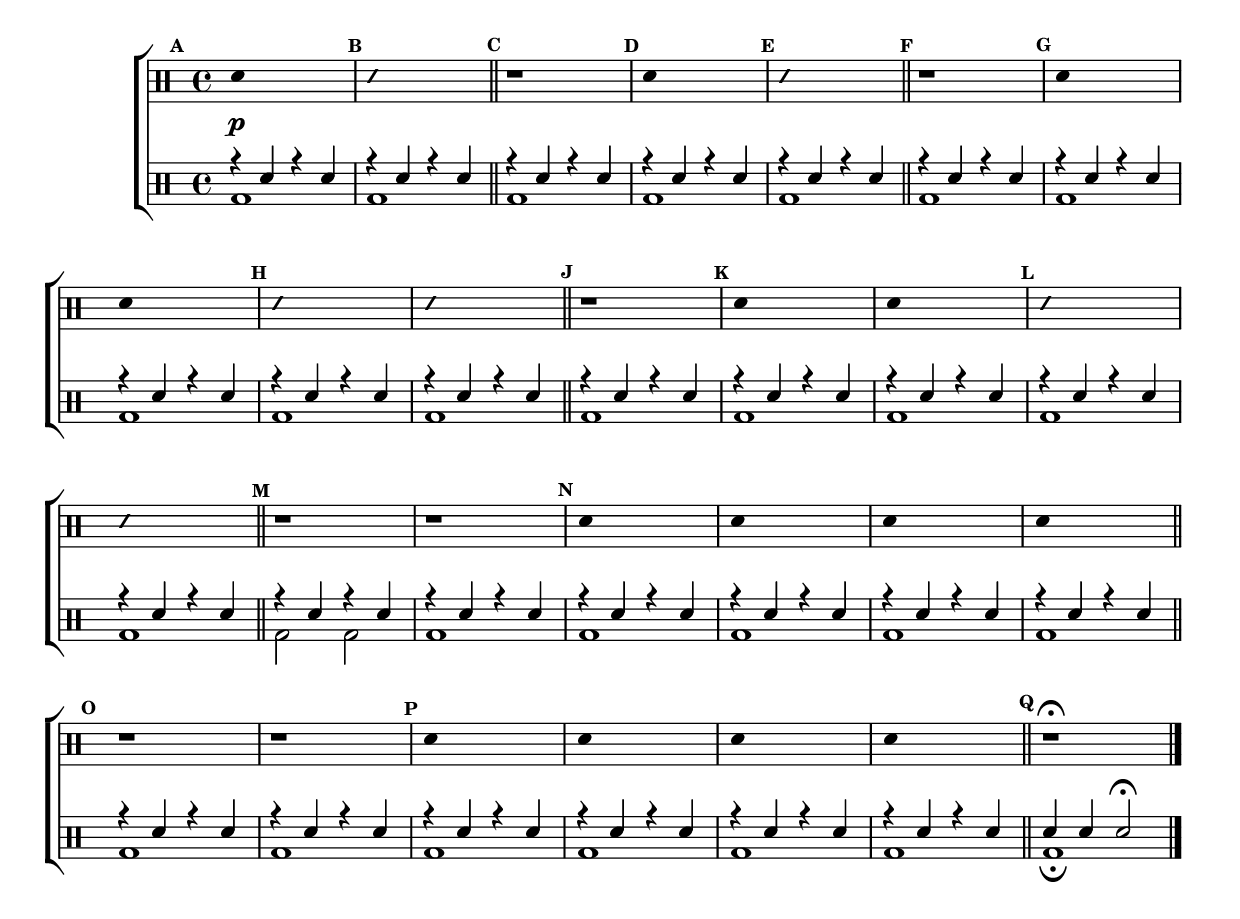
%-*- coding: utf-8 -*-

\version "2.10.00"

%\header {title = "brincando em fa maior - parte 2"}

\new ChoirStaff <<

\drummode <<

\drums {
\override Staff.TimeSignature #'style = #'()
\time 4/4 

\override Score.BarNumber #'transparent = ##t
\override Score.RehearsalMark #'font-size = #-2
\set Score.markFormatter = #format-mark-numbers

\context DrumVoice = "1" { }
\context DrumVoice = "2" { }

{ 
%1
\mark \default
\override Stem #'transparent = ##t
sn4\p s2.
\mark \default
\override NoteHead #'style = #'slash
\override NoteHead #'font-size = #-4
sn4 s2.
\revert NoteHead #'style 
\revert NoteHead #'font-size
\bar "||"


%2
\mark \default
r1
\mark \default
\override Stem #'transparent = ##t
sn4 s2.
\mark \default
\override NoteHead #'style = #'slash
\override NoteHead #'font-size = #-4
sn4 s2.
\revert NoteHead #'style 
\revert NoteHead #'font-size
\bar "||"


%3
\mark \default
r1
\mark \default
\override Stem #'transparent = ##t
sn4 s2.
sn4 s2.
\mark \default
\override NoteHead #'style = #'slash
\override NoteHead #'font-size = #-4
sn4 s2.
sn4 s2.
\revert NoteHead #'style 
\revert NoteHead #'font-size
\bar "||"


%4
\mark \default
r1
\mark \default
\override Stem #'transparent = ##t
sn4 s2.
sn4 s2.
\mark \default
\override NoteHead #'style = #'slash
\override NoteHead #'font-size = #-4
sn4 s2.
sn4 s2.
\revert NoteHead #'style 
\revert NoteHead #'font-size
\bar "||"


%5
\mark \default
r1 r1
\mark \default
\override Stem #'transparent = ##t
sn4 s2.
sn4 s2.
sn4 s2.
sn4 s2.
\bar "||"


%6
\mark \default
r1
r1
\mark \default
\override Stem #'transparent = ##t
sn4 s2.
sn4 s2.
sn4 s2.
sn4 s2.
\mark \default
\bar "||"

\mark \default
r1\fermata



\bar "|."

  
}

}


\drums {

\override Staff.TimeSignature #'style = #'()
\time 4/4 

\override Score.BarNumber #'transparent = ##t
\override Score.RehearsalMark #'font-size = #-2
\set Score.markFormatter = #format-mark-numbers

\context DrumVoice = "1" { }
\context DrumVoice = "2" { }

<<

{
r4 sn4 r4 sn4
r4 sn4 r4 sn4
r4 sn4 r4 sn4
r4 sn4 r4 sn4
r4 sn4 r4 sn4
r4 sn4 r4 sn4
r4 sn4 r4 sn4
r4 sn4 r4 sn4
r4 sn4 r4 sn4
r4 sn4 r4 sn4
r4 sn4 r4 sn4
r4 sn4 r4 sn4
r4 sn4 r4 sn4
r4 sn4 r4 sn4
r4 sn4 r4 sn4
r4 sn4 r4 sn4
r4 sn4 r4 sn4
r4 sn4 r4 sn4
r4 sn4 r4 sn4
r4 sn4 r4 sn4
r4 sn4 r4 sn4
r4 sn4 r4 sn4
r4 sn4 r4 sn4
r4 sn4 r4 sn4
r4 sn4 r4 sn4
r4 sn4 r4 sn4
r4 sn4 r4 sn4
sn sn sn2\fermata 



  
}

\\

{

bd1 bd1 bd1 bd1 bd1 bd1 bd1 bd1 bd1 bd1

bd1 bd1 bd1 bd1 bd1 bd2 bd2 bd1 bd1 bd1

 bd1 bd1 bd1 bd1 bd bd bd bd bd\fermata

}

>>

}

>>

>>